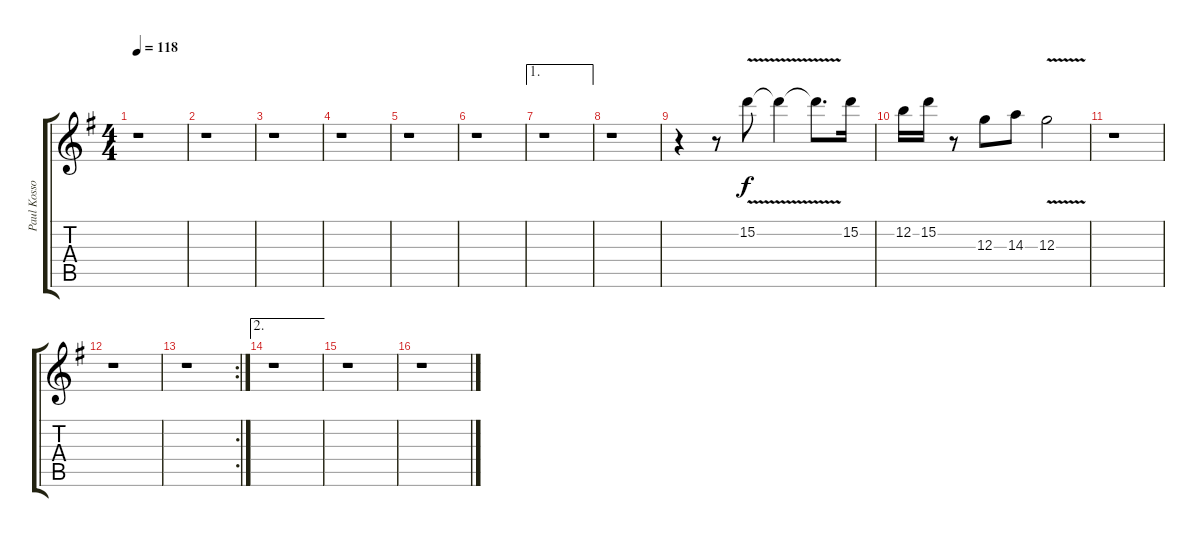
\track ("Paul Kossoff - Gtr.1" "Paul Kosso") {instrument overdrivenguitar}
\staff {score tabs}
\tuning (E4 B3 G3 D3 A2 E2) {hide}
\ts (4 4)
\tempo 118
\clef g2
\ks g
r.1{dy f} |
r.1 |
r.1 |
r.1 |
r.1 |
r.1 |
\ae 1
r.1 |
r.1 |
r.4 r.8 15.2{v}.8 15.2{v t}.4 15.2{t}.8{d} 15.2.16 |
12.2.16 15.2.16 r.8 12.3.8 14.3.8 12.3{v}.2 |
r.1 |
r.1 |
\rc 2
r.1 |
\ae 2
r.1 |
r.1 |
r.1
